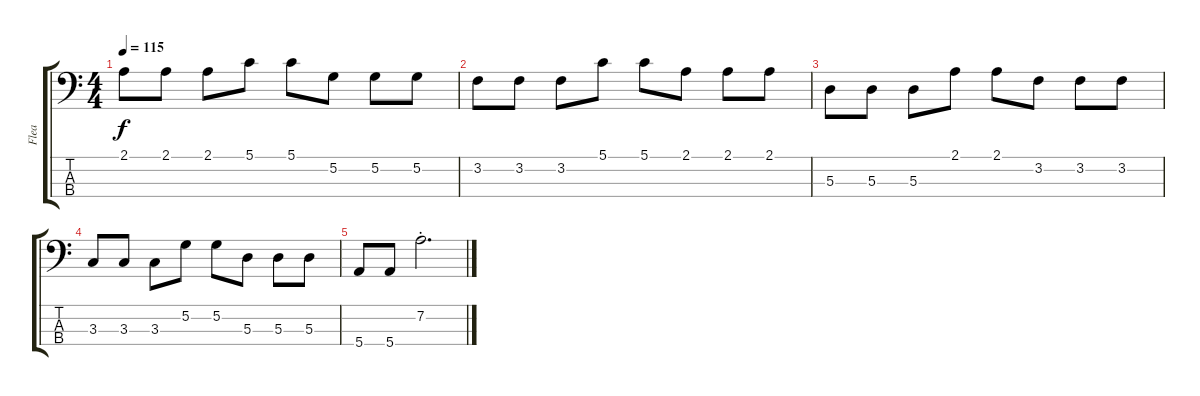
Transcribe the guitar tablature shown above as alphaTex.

\track ("Flea" "Flea") {instrument electricbassfinger}
\staff {score tabs}
\tuning (G2 D2 A1 E1) {hide}
\ts (4 4)
\tempo 115
\clef f4
\ks c
2.1.8{dy f} 2.1.8 2.1.8 5.1.8 5.1.8 5.2.8 5.2.8 5.2.8 |
3.2.8 3.2.8 3.2.8 5.1.8 5.1.8 2.1.8 2.1.8 2.1.8 |
5.3.8 5.3.8 5.3.8 2.1.8 2.1.8 3.2.8 3.2.8 3.2.8 |
3.3.8 3.3.8 3.3.8 5.2.8 5.2.8 5.3.8 5.3.8 5.3.8 |
5.4.8 5.4.8 7.2{st}.2{d}
